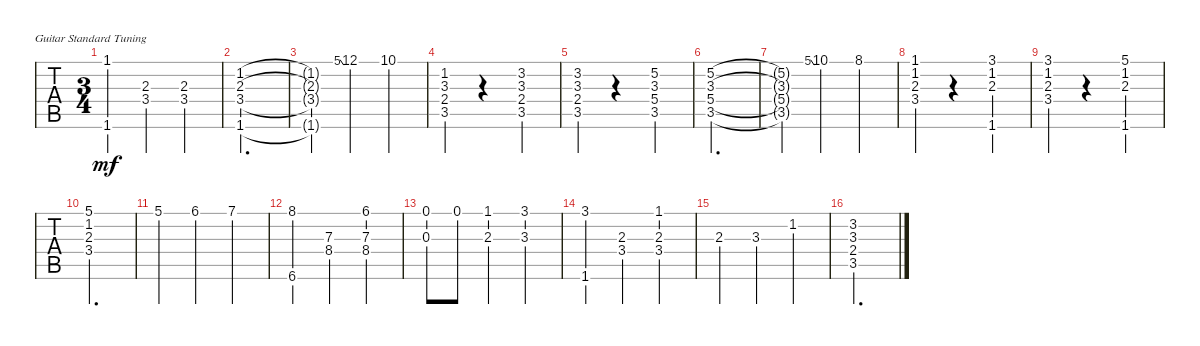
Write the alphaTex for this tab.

\bracketExtendMode groupsimilarinstruments
\singleTrackTrackNamePolicy hidden
\multiTrackTrackNamePolicy hidden
\firstSystemTrackNameOrientation horizontal
\otherSystemsTrackNameOrientation horizontal
\track ("Guitar Standard" "Guitar Sta") {instrument acousticguitarnylon}
\staff {tabs}
\tuning (E4 B3 G3 D3 A2 E2)
\ts (3 4)
\tempo (90 hide)
\clef g2
\ks f
(1.6 1.1).4{dy mf} (3.4 2.3).4 (2.3 3.4).4 |
(1.2 2.3 3.4 1.6).2{d} |
(1.2{t} 2.3{t} 3.4{t} 1.6{t}).4 5.1{ss}.8{gr} 12.1.4 10.1.4 |
(3.5 2.4 3.3 1.2).4 r.4 (3.2 3.3 2.4 3.5).4 |
(3.5 2.4 3.3 3.2).4 r.4 (5.2 3.3 5.4 3.5).4 |
(3.5 5.4 3.3 5.2).2{d} |
(3.5{t} 5.4{t} 3.3{t} 5.2{t}).4 5.1{ss}.8{gr} 10.1.4 8.1.4 |
(1.1 1.2 2.3 3.4).4 r.4 (3.1 1.2 2.3 1.6).4 |
(3.4 2.3 1.2 3.1).4 r.4 (5.1 1.2 2.3 1.6).4 |
(3.4 2.3 1.2 5.1).2{d} |
5.1{st}.4 6.1{st}.4 7.1{st}.4 |
(8.1 6.6).4 (7.3 8.4).4 (8.4 7.3 6.1).4 |
(0.1 0.3).8 0.1.8 (1.1 2.3).4 (3.3 3.1).4 |
(3.1 1.6).4 (2.3 3.4).4 (3.4 2.3 1.1).4 |
2.3.4 3.3.4 1.2.4 |
(3.2 3.3 2.4 3.5).2{d}
